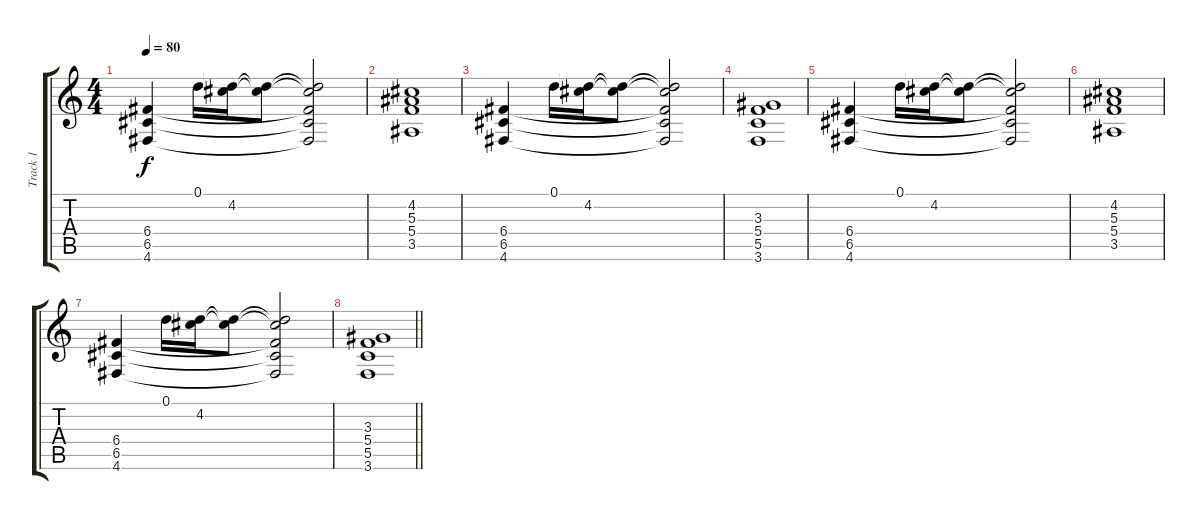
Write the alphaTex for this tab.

\track ("Track 1" "Track 1") {instrument overdrivenguitar}
\staff {score tabs}
\tuning (D4 A3 F3 C3 G2 D2) {hide}
\ts (4 4)
\tempo 80
\clef g2
\ks c
(6.4 6.5 4.6).4{dy f} 0.1.16 (0.1{t} 4.2).16 (0.1{t} 4.2{t}).8 (0.1{t} 4.2{t} 6.4{t} 6.5{t} 4.6{t}).2 |
(4.2 5.3 5.4 3.5).1 |
(6.4 6.5 4.6).4 0.1.16 (0.1{t} 4.2).16 (0.1{t} 4.2{t}).8 (0.1{t} 4.2{t} 6.4{t} 6.5{t} 4.6{t}).2 |
(3.3 5.4 5.5 3.6).1 |
(6.4 6.5 4.6).4 0.1.16 (0.1{t} 4.2).16 (0.1{t} 4.2{t}).8 (0.1{t} 4.2{t} 6.4{t} 6.5{t} 4.6{t}).2 |
(4.2 5.3 5.4 3.5).1 |
(6.4 6.5 4.6).4 0.1.16 (0.1{t} 4.2).16 (0.1{t} 4.2{t}).8 (0.1{t} 4.2{t} 6.4{t} 6.5{t} 4.6{t}).2 |
\barLineRight lightlight
(3.3 5.4 5.5 3.6).1
